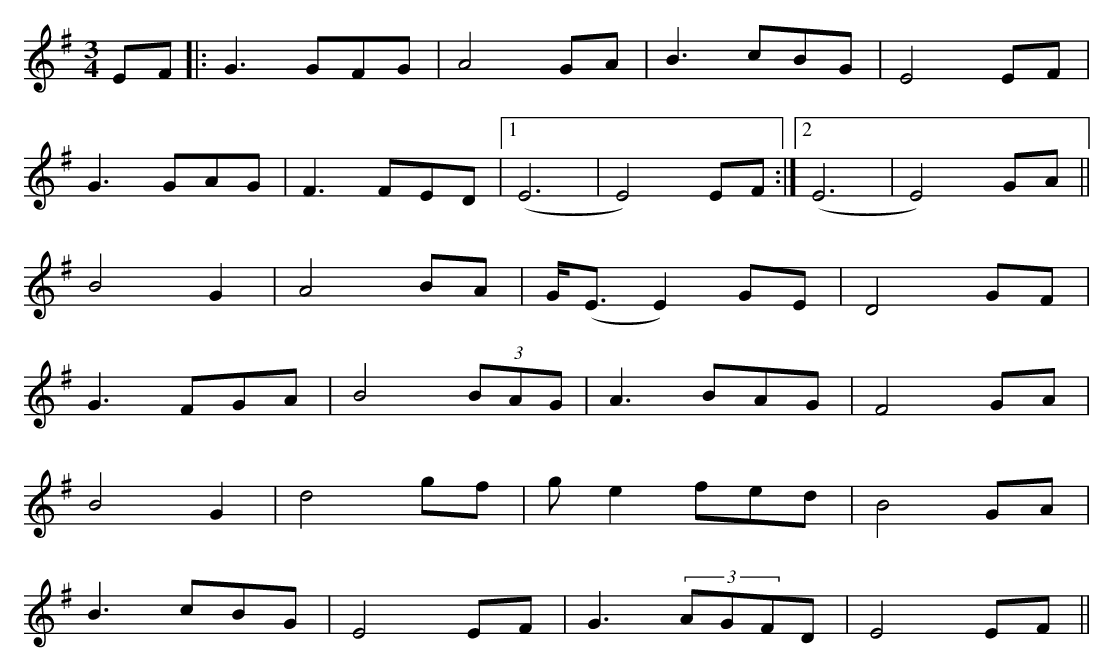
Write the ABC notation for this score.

X:1
M:3/4
K:Emin
EF|:G3 GFG|A4 GA|B3 cBG|E4 EF|
G3 GAG|F3 FED|1 (E6|E4) EF:|2 (E6|E4) GA||
B4 G2|A4 BA|G<(EE2) GE|D4 GF|
G3 FGA|B4 (3BAG|A3 BAG|F4 GA|
B4 G2|d4 gf|ge2 fed|B4 GA|
B3 cBG|E4 EF|G3 (3AGFD|E4 EF||
